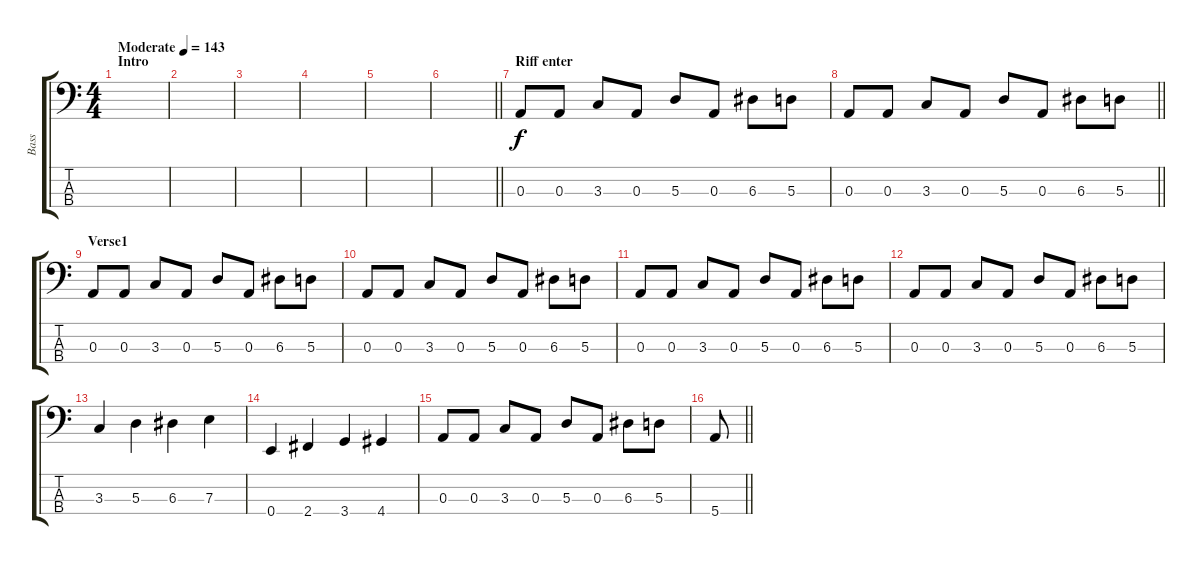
\track ("Bass" "Bass") {instrument electricbassfinger}
\staff {score tabs}
\tuning (G2 D2 A1 E1) {hide}
\ts (4 4)
\section ("" "Intro")
\tempo (143 "Moderate")
\clef f4
\ks c
|
|
|
|
|
\barLineRight lightlight
|
\section ("" "Riff enter")
0.3.8 0.3.8 3.3.8 0.3.8 5.3.8 0.3.8 6.3.8 5.3.8 |
\barLineRight lightlight
0.3.8 0.3.8 3.3.8 0.3.8 5.3.8 0.3.8 6.3.8 5.3.8 |
\section ("" "Verse1")
0.3.8 0.3.8 3.3.8 0.3.8 5.3.8 0.3.8 6.3.8 5.3.8 |
0.3.8 0.3.8 3.3.8 0.3.8 5.3.8 0.3.8 6.3.8 5.3.8 |
0.3.8 0.3.8 3.3.8 0.3.8 5.3.8 0.3.8 6.3.8 5.3.8 |
0.3.8 0.3.8 3.3.8 0.3.8 5.3.8 0.3.8 6.3.8 5.3.8 |
3.3.4 5.3.4 6.3.4 7.3.4 |
0.4.4 2.4.4 3.4.4 4.4.4 |
0.3.8 0.3.8 3.3.8 0.3.8 5.3.8 0.3.8 6.3.8 5.3.8 |
\barLineRight lightlight
5.4.8
